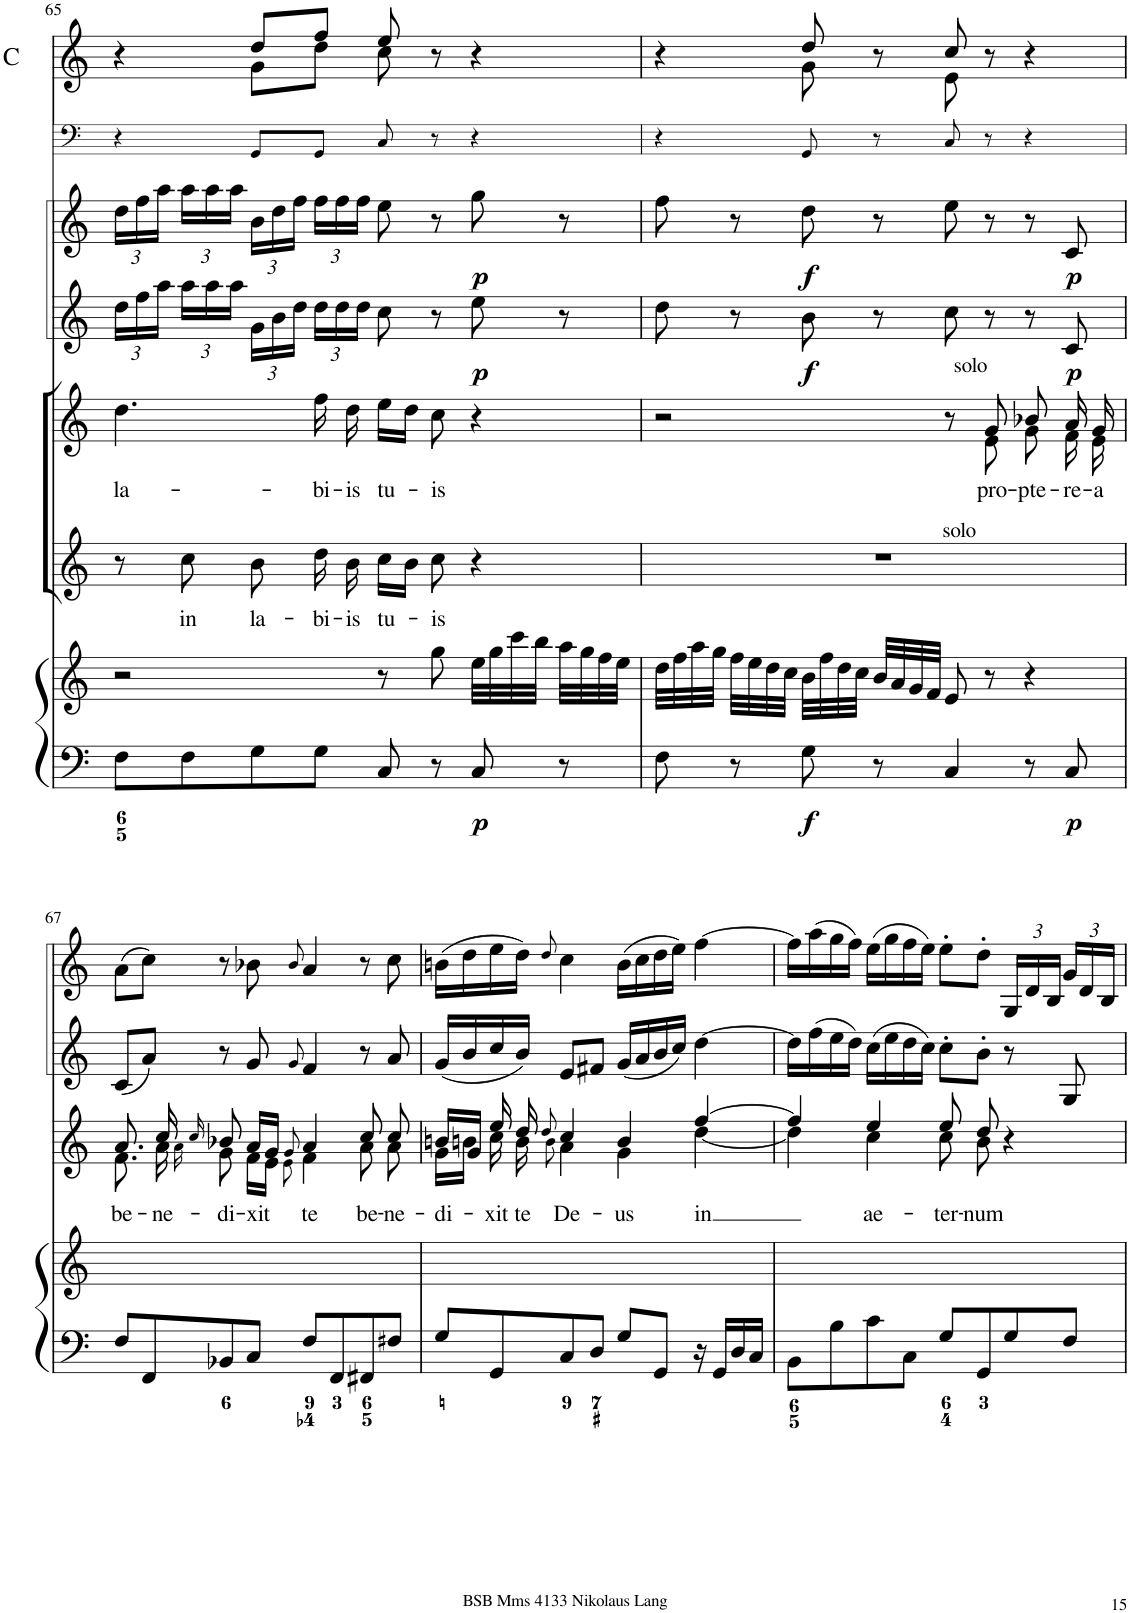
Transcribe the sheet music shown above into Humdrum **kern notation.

**kern	**kern	**dynam	**kern	**text	**kern	**text	**kern	**dynam	**kern	**dynam	**kern	**kern
*part7	*part7	*part7	*part6	*part6	*part5	*part5	*part4	*part4	*part3	*part3	*part2	*part1
*staff8	*staff7	*staff7/8	*staff6	*staff6	*staff5	*staff5	*staff4	*staff4	*staff3	*staff3	*staff2	*staff1
*I"Organo	*	*	*I"Soprano 2	*	*I"Soprano 1	*	*I"Violino 2	*	*I"Violino 1	*	*I"Timpani	*I"Clarini
*	*	*	*	*	*	*	*I'Vln	*	*I'Vln	*	*I'Timp	*I'C
!!LO:PB:g=z
*clefF4	*clefG2	*	*clefG2	*	*clefG2	*	*clefG2	*	*clefG2	*	*clefF4	*clefG2
*k[]	*k[]	*	*k[]	*	*k[]	*	*k[]	*	*k[]	*	*k[]	*k[]
*M4/4	*M4/4	*	*M4/4	*	*M4/4	*	*M4/4	*	*M4/4	*	*M4/4	*M4/4
*met(c)	*met(c)	*	*met(c)	*	*met(c)	*	*met(c)	*	*met(c)	*	*met(c)	*met(c)
=65	=65	=65	=65	=65	=65	=65	=65	=65	=65	=65	=65	=65
!	!	!	!	!	!	!LO:LY:b	!	!	!	!	!	!
*	*	*	*	*	*	*	*Xbrackettup	*	*Xbrackettup	*	*	*
*	*	*	*	*	*	*	*	*	*	*	*	*^
8F\L	2r	.	8r	.	4.dd\	la-	24dd\LL	.	24dd\LL	.	4r	4r	4ryy
.	.	.	.	.	.	.	24ff\	.	24ff\	.	.	.	.
.	.	.	.	.	.	.	24aa\JJ	.	24aa\JJ	.	.	.	.
!	!	!	!	!LO:LY:b	!	!	!	!	!	!	!	!	!
8F\	.	.	8cc\	in	.	.	24aa\LL	.	24aa\LL	.	.	.	.
.	.	.	.	.	.	.	24aa\	.	24aa\	.	.	.	.
.	.	.	.	.	.	.	24aa\JJ	.	24aa\JJ	.	.	.	.
!	!	!	!	!LO:LY:b	!	!	!	!	!	!	!	!	!
8G\	.	.	8b\	la-	.	.	24g\LL	.	24b\LL	.	8GG/L	8dd/L	8g\L
.	.	.	.	.	.	.	24b\	.	24dd\	.	.	.	.
.	.	.	.	.	.	.	24dd\JJ	.	24ff\JJ	.	.	.	.
!	!	!	!	!LO:LY:b	!	!LO:LY:b	!	!	!	!	!	!	!
8G\J	.	.	16dd\	-bi-	16ff\	-bi-	24dd\LL	.	24ff\LL	.	8GG/J	8ff/J	8dd\J
.	.	.	.	.	.	.	24dd\	.	24ff\	.	.	.	.
!	!	!	!	!LO:LY:b	!	!LO:LY:b	!	!	!	!	!	!	!
.	.	.	16b\	-is	16dd\	-is	.	.	.	.	.	.	.
.	.	.	.	.	.	.	24dd\JJ	.	24ff\JJ	.	.	.	.
!	!	!	!	!LO:LY:b	!	!LO:LY:b	!	!	!	!	!	!	!
8C/	8r	.	16cc\LL	tu-	16ee\LL	tu-	8cc\	.	8ee\	.	8C/	8ee/	8cc\
.	.	.	16b\JJ	.	16dd\JJ	.	.	.	.	.	.	.	.
!	!	!	!	!LO:LY:b	!	!LO:LY:b	!	!	!	!	!	!	!
8r	8gg\	.	8cc\	-is	8cc\	-is	8r	.	8r	.	8r	8r	4.ryy
!	!	!LO:DY:b=2	!	!	!	!	!	!LO:DY:b	!	!LO:DY:b	!	!	!
8C/	32ee\LLL	p	4r	.	4r	.	8ee\	p	8gg\	p	4r	4r	.
.	32gg\	.	.	.	.	.	.	.	.	.	.	.	.
.	32ccc\	.	.	.	.	.	.	.	.	.	.	.	.
.	32bb\JJJ	.	.	.	.	.	.	.	.	.	.	.	.
8r	32aa\LLL	.	.	.	.	.	8r	.	8r	.	.	.	.
.	32gg\	.	.	.	.	.	.	.	.	.	.	.	.
.	32ff\	.	.	.	.	.	.	.	.	.	.	.	.
.	32ee\JJJ	.	.	.	.	.	.	.	.	.	.	.	.
=66	=66	=66	=66	=66	=66	=66	=66	=66	=66	=66	=66	=66	=66
*	*	*	*	*	*^	*	*	*	*	*	*	*	*
8F\	32dd\LLL	.	1r	.	2r	8ryy	.	8dd\	.	8ff\	.	4r	4r	4ryy
.	32ff\	.	.	.	.	.	.	.	.	.	.	.	.	.
.	32aa\	.	.	.	.	.	.	.	.	.	.	.	.	.
.	32gg\JJJ	.	.	.	.	.	.	.	.	.	.	.	.	.
*	*	*	*	*	*v	*v	*	*	*	*	*	*	*	*
8r	32ff\LLL	.	.	.	.	.	8r	.	8r	.	.	.	.
.	32ee\	.	.	.	.	.	.	.	.	.	.	.	.
.	32dd\	.	.	.	.	.	.	.	.	.	.	.	.
.	32cc\JJJ	.	.	.	.	.	.	.	.	.	.	.	.
!	!	!LO:DY:b=2	!	!	!	!	!	!LO:DY:b	!	!LO:DY:b	!	!	!
8G\	32b\LLL	f	.	.	.	.	8b\	f	8dd\	f	8GG/	8dd/	8g\
.	32ff\	.	.	.	.	.	.	.	.	.	.	.	.
.	32dd\	.	.	.	.	.	.	.	.	.	.	.	.
.	32cc\JJJ	.	.	.	.	.	.	.	.	.	.	.	.
8r	32b/LLL	.	.	.	.	.	8r	.	8r	.	8r	8r	8ryy
.	32a/	.	.	.	.	.	.	.	.	.	.	.	.
.	32g/	.	.	.	.	.	.	.	.	.	.	.	.
.	32f/JJJ	.	.	.	.	.	.	.	.	.	.	.	.
4C/	8e/	.	.	.	8r	.	8cc\	.	8ee\	.	8C/	8cc/	8e\
!	!	!	!	!	!LO:TX:a:t=solo	!	!	!	!	!	!	!	!
!	!	!	!	!	!LO:TX:b:t=solo	!	!	!	!	!	!	!	!
!	!	!	!	!	!	!LO:LY:b	!	!	!	!	!	!	!
*	*	*	*	*	*^	*	*	*	*	*	*	*	*
.	8r	.	.	.	8g/	8e\	pro-	8r	.	8r	.	8r	8r	4.ryy
!	!	!	!	!	!	!	!LO:LY:b	!	!	!	!	!	!	!
8r	4r	.	.	.	8b-X/	8g\	-pte-	8r	.	8r	.	4r	4r	.
!	!	!LO:DY:b=2	!	!	!	!	!LO:LY:b	!	!LO:DY:b	!	!LO:DY:b	!	!	!
8C/	.	p	.	.	16a/	16f\	-re-	8c/	p	8c/	p	.	.	.
!	!	!	!	!	!	!	!LO:LY:b	!	!	!	!	!	!	!
.	.	.	.	.	16g/	16e\	-a	.	.	.	.	.	.	.
*	*	*	*	*	*	*	*	*	*	*	*	*	*v	*v
!!LO:LB:g=z
=67	=67	=67	=67	=67	=67	=67	=67	=67	=67	=67	=67	=67	=67
!	!	!	!	!	!	!	!LO:LY:b	!	!	!	!	!	!
8F/L	1ryy	.	1r	.	8.a/	8.f\	be-	(8c/L	.	(8a\L	.	1r	1r
8FF/	.	.	.	.	.	.	.	8a/J)	.	8cc\J)	.	.	.
!	!	!	!	!	!	!	!LO:LY:b	!	!	!	!	!	!
.	.	.	.	.	16cc/	16a\	-ne-	.	.	.	.	.	.
.	.	.	.	.	16qcc/	16qa\	.	.	.	.	.	.	.
!	!	!	!	!	!	!	!LO:LY:b	!	!	!	!	!	!
8BB-X/	.	.	.	.	8b-X/	8g\	-di-	8r	.	8r	.	.	.
!	!	!	!	!	!	!	!LO:LY:b	!	!	!	!	!	!
8C/J	.	.	.	.	16a/LL	16f\LL	-xit	8g/	.	8b-X\	.	.	.
.	.	.	.	.	16g/JJ	16e\JJ	.	.	.	.	.	.	.
.	.	.	.	.	8qg/	8qe\	.	8qg/	.	8qb-/	.	.	.
!	!	!	!	!	!	!	!LO:LY:b	!	!	!	!	!	!
8F/L	.	.	.	.	4a/	4f\	te	4f/	.	4a/	.	.	.
8FF/	.	.	.	.	.	.	.	.	.	.	.	.	.
!	!	!	!	!	!	!	!LO:LY:b	!	!	!	!	!	!
8FF#X/	.	.	.	.	8cc/	8a\	be-	8r	.	8r	.	.	.
!	!	!	!	!	!	!	!LO:LY:b	!	!	!	!	!	!
8F#X/J	.	.	.	.	8cc/	8a\	-ne-	8a/	.	8cc\	.	.	.
=68	=68	=68	=68	=68	=68	=68	=68	=68	=68	=68	=68	=68	=68
!	!	!	!	!	!	!	!LO:LY:b	!	!	!	!	!	!
8G/L	1ryy	.	1r	.	16bn/LL	16g\LL	-di-	(16g/LL	.	(16bn\LL	.	1r	1r
.	.	.	.	.	16g/JJ	16bn\JJ	.	16b/	.	16dd\	.	.	.
!	!	!	!	!	!	!	!LO:LY:b	!	!	!	!	!	!
8GG/	.	.	.	.	16ee/	16cc\	-xit	16cc/	.	16ee\	.	.	.
!	!	!	!	!	!	!	!LO:LY:b	!	!	!	!	!	!
.	.	.	.	.	16dd/	16b\	te	16b/JJ)	.	16dd\JJ)	.	.	.
.	.	.	.	.	8qdd/	8qb\	.	.	.	8qdd/	.	.	.
!	!	!	!	!	!	!	!LO:LY:b	!	!	!	!	!	!
8C/	.	.	.	.	4cc/	4a\	De-	8e/L	.	4cc\	.	.	.
8D/J	.	.	.	.	.	.	.	8f#X/J	.	.	.	.	.
!	!	!	!	!	!	!	!LO:LY:b	!	!	!	!	!	!
8G/L	.	.	.	.	4b/	4g\	-us	(16g/LL	.	(16b\LL	.	.	.
.	.	.	.	.	.	.	.	16a/	.	16cc\	.	.	.
8GG/J	.	.	.	.	.	.	.	16b/	.	16dd\	.	.	.
.	.	.	.	.	.	.	.	16cc/JJ)	.	16ee\JJ)	.	.	.
!	!	!	!	!	!	!	!LO:LY:b	!	!	!	!	!	!
16r	.	.	.	.	[4ff/	[4dd\	in	[4dd\	.	[4ff\	.	.	.
16GG/LL	.	.	.	.	.	.	.	.	.	.	.	.	.
16D/	.	.	.	.	.	.	.	.	.	.	.	.	.
16C/JJ	.	.	.	.	.	.	.	.	.	.	.	.	.
=69	=69	=69	=69	=69	=69	=69	=69	=69	=69	=69	=69	=69	=69
8BB\L	1ryy	.	1r	.	4ff/]	4dd\]	.	16dd\LL]	.	16ff\LL]	.	1r	1r
.	.	.	.	.	.	.	.	(16ff\	.	(16aa\	.	.	.
8B\	.	.	.	.	.	.	.	16ee\	.	16gg\	.	.	.
.	.	.	.	.	.	.	.	16dd\JJ)	.	16ff\JJ)	.	.	.
!	!	!	!	!	!	!	!LO:LY:b	!	!	!	!	!	!
8c\	.	.	.	.	4ee/	4cc\	ae-	(16cc\LL	.	(16ee\LL	.	.	.
.	.	.	.	.	.	.	.	16ee\	.	16gg\	.	.	.
8C\J	.	.	.	.	.	.	.	16dd\	.	16ff\	.	.	.
.	.	.	.	.	.	.	.	16cc\JJ)	.	16ee\JJ)	.	.	.
!	!	!	!	!	!	!	!LO:LY:b	!	!	!	!	!	!
8G/L	.	.	.	.	8ee/	8cc\	-ter-	8cc'\L	.	8ee'\L	.	.	.
!	!	!	!	!	!	!	!LO:LY:b	!	!	!	!	!	!
8GG/	.	.	.	.	8dd/	8b\	-num	8b'\J	.	8dd'\J	.	.	.
8G/	.	.	.	.	4r	4ryy	.	8r	.	24G/LL	.	.	.
.	.	.	.	.	.	.	.	.	.	24d/	.	.	.
.	.	.	.	.	.	.	.	.	.	24B/JJ	.	.	.
8F/J	.	.	.	.	.	.	.	8G/	.	24g/LL	.	.	.
.	.	.	.	.	.	.	.	.	.	24d/	.	.	.
.	.	.	.	.	.	.	.	.	.	24B/JJ	.	.	.
*	*	*	*	*	*v	*v	*	*	*	*	*	*	*
=	=	=	=	=	=	=	=	=	=	=	=	=
*-	*-	*-	*-	*-	*-	*-	*-	*-	*-	*-	*-	*-
